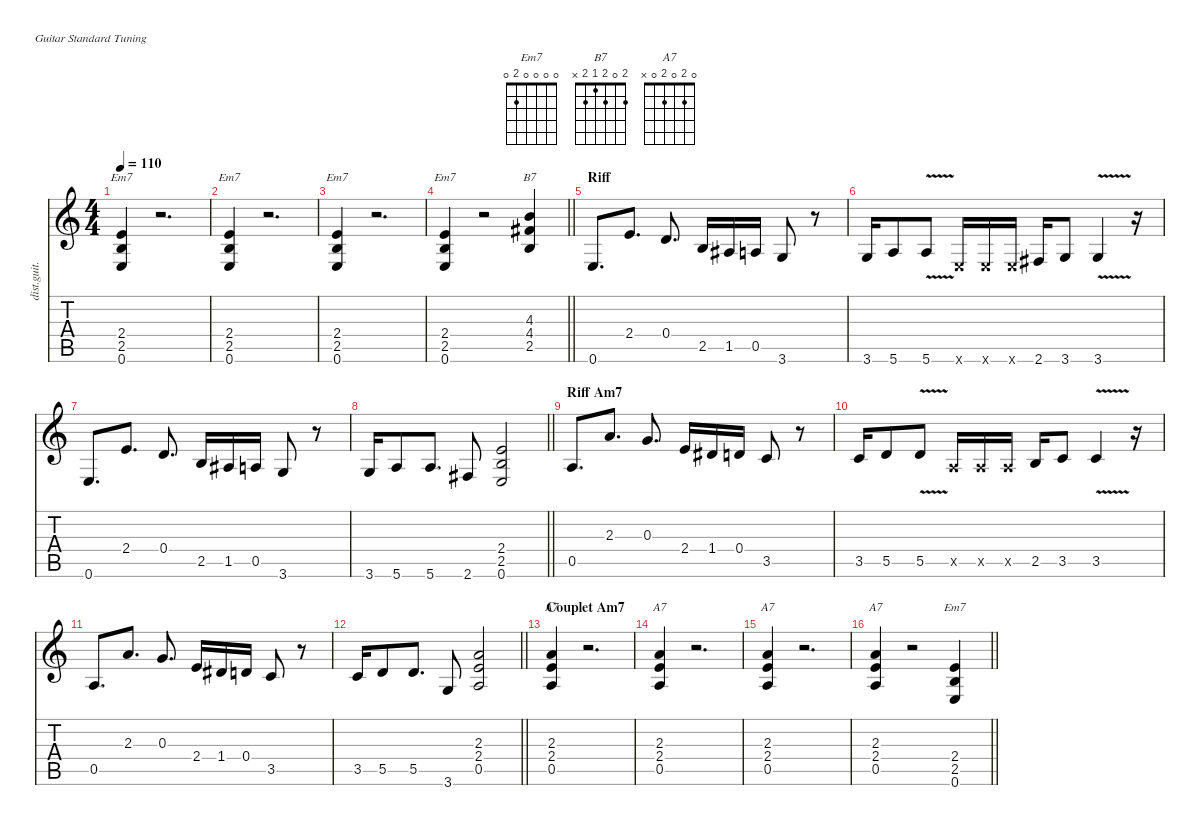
\defaultSystemsLayout 4
\hideDynamics
\bracketExtendMode nobrackets
\otherSystemsTrackNameOrientation horizontal
\track ("Hichem" "dist.guit.") {instrument distortionguitar}
\staff {score tabs}
\tuning (E4 B3 G3 D3 A2 E2)
\chord ("Em7" 0 0 0 0 2 0)
\chord ("B7" 2 0 2 1 2 x)
\chord ("A7" 0 2 0 2 0 x)
\ts (4 4)
\tempo 110
\clef g2
\ks c
(2.4 2.5 0.6).4{ch "Em7" dy f} r.2{d} |
(2.4 2.5 0.6).4{ch "Em7"} r.2{d} |
(2.4 2.5 0.6).4{ch "Em7"} r.2{d} |
\barLineRight lightlight
(2.4 2.5 0.6).4{ch "Em7"} r.2 (4.3 4.4{acc #} 2.5).4{ch "B7"} |
\section ("" "Riff")
0.6.8{d} 2.4.8{d} 0.4.8{d} 2.5.16 1.5{acc #}.16 0.5.16 3.6.8 r.8 |
3.6.16 5.6.8 5.6{v}.8 0.6{x}.16 0.6{x}.16 0.6{x}.16 2.6{acc #}.16 3.6.8 3.6{v}.4 r.16 |
0.6.8{d} 2.4.8{d} 0.4.8{d} 2.5.16 1.5{acc #}.16 0.5.16 3.6.8 r.8 |
\barLineRight lightlight
3.6.16 5.6.8 5.6.8{d} 2.6{acc #}.8 (2.4 2.5 0.6).2 |
\section ("" "Riff Am7")
0.5.8{d} 2.3.8{d} 0.3.8{d} 2.4.16 1.4{acc #}.16 0.4.16 3.5.8 r.8 |
3.5.16 5.5.8 5.5{v}.8 0.5{x}.16 0.5{x}.16 0.5{x}.16 2.5.16 3.5.8 3.5{v}.4 r.16 |
0.5.8{d} 2.3.8{d} 0.3.8{d} 2.4.16 1.4{acc #}.16 0.4.16 3.5.8 r.8 |
\barLineRight lightlight
3.5.16 5.5.8 5.5.8{d} 3.6.8 (2.3 2.4 0.5).2 |
\section ("" "Couplet Am7")
(2.3 2.4 0.5).4{ch "A7"} r.2{d} |
(2.3 2.4 0.5).4{ch "A7"} r.2{d} |
(2.3 2.4 0.5).4{ch "A7"} r.2{d} |
\barLineRight lightlight
(2.3 2.4 0.5).4{ch "A7"} r.2 (2.4 2.5 0.6).4{ch "Em7"}
